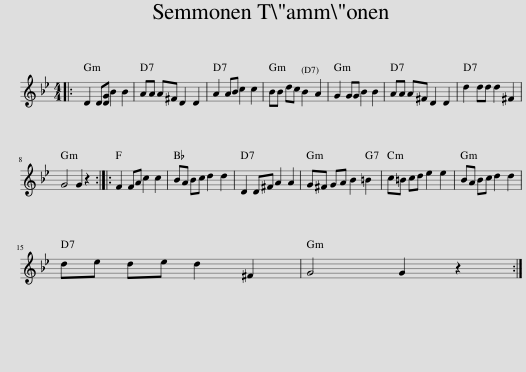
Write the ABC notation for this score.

X:1
L:1/8
M:4/4
I:linebreak $
K:Gmin
V:1 treble
V:1
|: D2 D[DG] B2 B2 | AA A^F D2 D2 | A2 AB c2 c2 | BB dc B2 A2 | G2 GG B2 B2 | %5
 AA A^F D2 D2 | d2 dd d2 ^F2 |$ G4 G2 z2 :: F2 FA c2 c2 | BA Bc d2 d2 | %10
 D2 D^F A2 A2 | G^F GA B2 =B2 | c=B cd e2 e2 | BA Bc d2 d2 |$ de de d2 ^F2 | %15
 G4 G2 z2 :| %16
